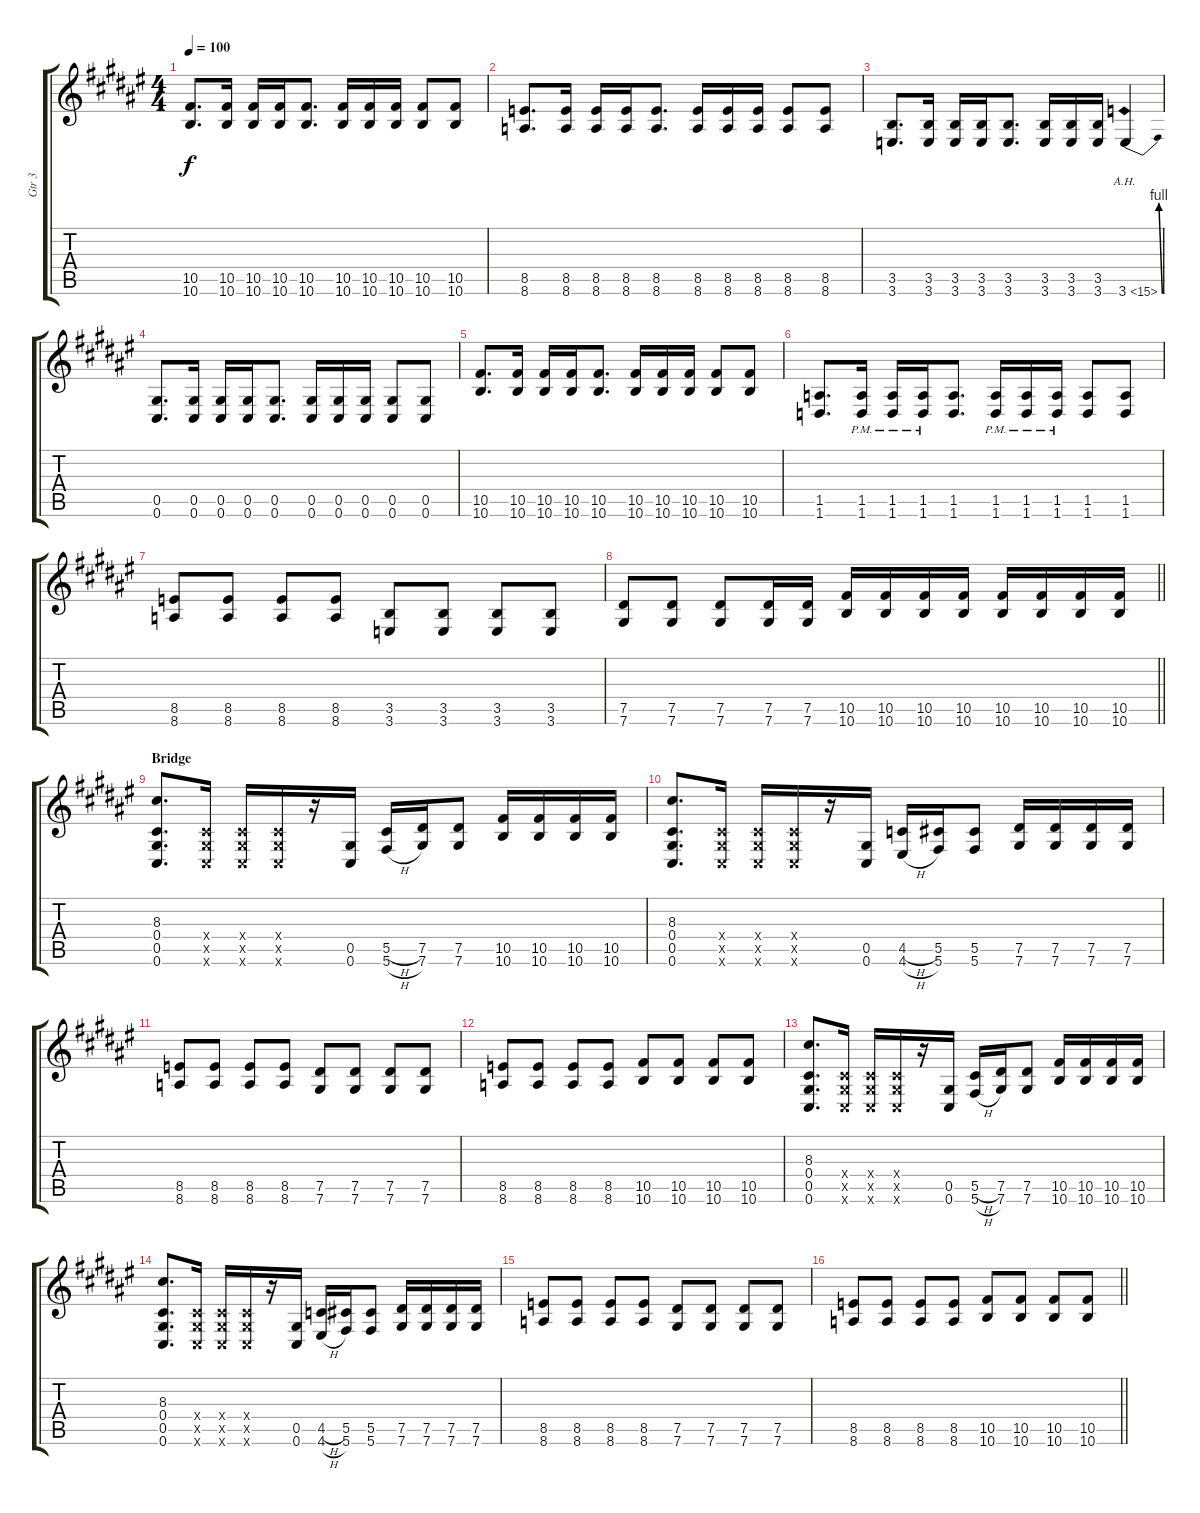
\track ("Gtr 3" "Gtr 3") {instrument distortionguitar}
\staff {score tabs}
\tuning (Db4 Ab3 F3 Db3 Ab2 Db2) {hide}
\ts (4 4)
\tempo 100
\clef g2
\ks f#
(10.5 10.6).8{d dy f} (10.5 10.6).16 (10.5 10.6).16 (10.5 10.6).16 (10.5 10.6).8{d} (10.5 10.6).16 (10.5 10.6).16 (10.5 10.6).16 (10.5 10.6).8 (10.5 10.6).8 |
(8.5 8.6).8{d} (8.5 8.6).16 (8.5 8.6).16 (8.5 8.6).16 (8.5 8.6).8{d} (8.5 8.6).16 (8.5 8.6).16 (8.5 8.6).16 (8.5 8.6).8 (8.5 8.6).8 |
(3.5 3.6).8{d} (3.5 3.6).16 (3.5 3.6).16 (3.5 3.6).16 (3.5 3.6).8{d} (3.5 3.6).16 (3.5 3.6).16 (3.5 3.6).16 3.6{be (bend 0 0 60 4) ah 12}.4 |
(0.5 0.6).8{d} (0.5 0.6).16 (0.5 0.6).16 (0.5 0.6).16 (0.5 0.6).8{d} (0.5 0.6).16 (0.5 0.6).16 (0.5 0.6).16 (0.5 0.6).8 (0.5 0.6).8 |
(10.5 10.6).8{d} (10.5 10.6).16 (10.5 10.6).16 (10.5 10.6).16 (10.5 10.6).8{d} (10.5 10.6).16 (10.5 10.6).16 (10.5 10.6).16 (10.5 10.6).8 (10.5 10.6).8 |
(1.5 1.6).8{d} (1.5{pm} 1.6{pm}).16 (1.5{pm} 1.6{pm}).16 (1.5{pm} 1.6{pm}).16 (1.5 1.6).8{d} (1.5{pm} 1.6{pm}).16 (1.5{pm} 1.6{pm}).16 (1.5{pm} 1.6{pm}).16 (1.5 1.6).8 (1.5 1.6).8 |
(8.5 8.6).8 (8.5 8.6).8 (8.5 8.6).8 (8.5 8.6).8 (3.5 3.6).8 (3.5 3.6).8 (3.5 3.6).8 (3.5 3.6).8 |
\barLineRight lightlight
(7.5 7.6).8 (7.5 7.6).8 (7.5 7.6).8 (7.5 7.6).16 (7.5 7.6).16 (10.5 10.6).16 (10.5 10.6).16 (10.5 10.6).16 (10.5 10.6).16 (10.5 10.6).16 (10.5 10.6).16 (10.5 10.6).16 (10.5 10.6).16 |
\section ("" "Bridge")
(8.3 0.4 0.5 0.6).8{d} (0.4{x} 0.5{x} 0.6{x}).16 (0.4{x} 0.5{x} 0.6{x}).16 (0.4{x} 0.5{x} 0.6{x}).16 r.16 (0.5 0.6).16 (5.5{h} 5.6{h}).16 (7.5 7.6).16 (7.5 7.6).8 (10.5 10.6).16 (10.5 10.6).16 (10.5 10.6).16 (10.5 10.6).16 |
(8.3 0.4 0.5 0.6).8{d} (0.4{x} 0.5{x} 0.6{x}).16 (0.4{x} 0.5{x} 0.6{x}).16 (0.4{x} 0.5{x} 0.6{x}).16 r.16 (0.5 0.6).16 (4.5{h} 4.6{h}).16 (5.5 5.6).16 (5.5 5.6).8 (7.5 7.6).16 (7.5 7.6).16 (7.5 7.6).16 (7.5 7.6).16 |
(8.5 8.6).8 (8.5 8.6).8 (8.5 8.6).8 (8.5 8.6).8 (7.5 7.6).8 (7.5 7.6).8 (7.5 7.6).8 (7.5 7.6).8 |
(8.5 8.6).8 (8.5 8.6).8 (8.5 8.6).8 (8.5 8.6).8 (10.5 10.6).8 (10.5 10.6).8 (10.5 10.6).8 (10.5 10.6).8 |
(8.3 0.4 0.5 0.6).8{d} (0.4{x} 0.5{x} 0.6{x}).16 (0.4{x} 0.5{x} 0.6{x}).16 (0.4{x} 0.5{x} 0.6{x}).16 r.16 (0.5 0.6).16 (5.5{h} 5.6{h}).16 (7.5 7.6).16 (7.5 7.6).8 (10.5 10.6).16 (10.5 10.6).16 (10.5 10.6).16 (10.5 10.6).16 |
(8.3 0.4 0.5 0.6).8{d} (0.4{x} 0.5{x} 0.6{x}).16 (0.4{x} 0.5{x} 0.6{x}).16 (0.4{x} 0.5{x} 0.6{x}).16 r.16 (0.5 0.6).16 (4.5{h} 4.6{h}).16 (5.5 5.6).16 (5.5 5.6).8 (7.5 7.6).16 (7.5 7.6).16 (7.5 7.6).16 (7.5 7.6).16 |
(8.5 8.6).8 (8.5 8.6).8 (8.5 8.6).8 (8.5 8.6).8 (7.5 7.6).8 (7.5 7.6).8 (7.5 7.6).8 (7.5 7.6).8 |
\barLineRight lightlight
(8.5 8.6).8 (8.5 8.6).8 (8.5 8.6).8 (8.5 8.6).8 (10.5 10.6).8 (10.5 10.6).8 (10.5 10.6).8 (10.5 10.6).8
